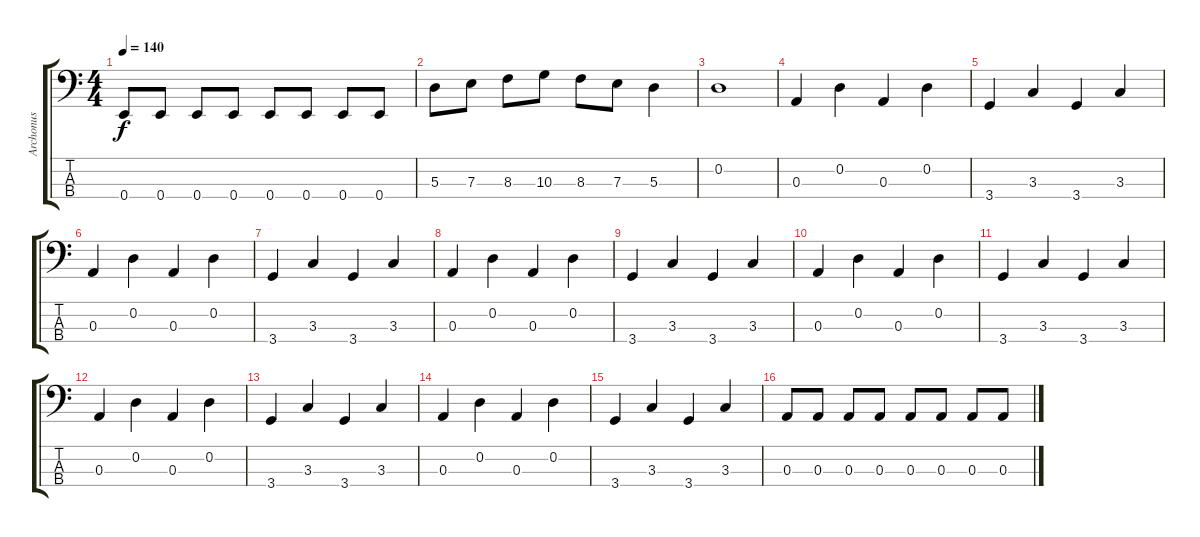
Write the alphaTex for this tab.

\track ("Archonus" "Archonus") {instrument electricbasspick}
\staff {score tabs}
\tuning (G2 D2 A1 E1) {hide}
\ts (4 4)
\tempo 140
\clef f4
\ks c
0.4.8{dy f} 0.4.8 0.4.8 0.4.8 0.4.8 0.4.8 0.4.8 0.4.8 |
5.3.8 7.3.8 8.3.8 10.3.8 8.3.8 7.3.8 5.3.4 |
0.2.1 |
0.3.4 0.2.4 0.3.4 0.2.4 |
3.4.4 3.3.4 3.4.4 3.3.4 |
0.3.4 0.2.4 0.3.4 0.2.4 |
3.4.4 3.3.4 3.4.4 3.3.4 |
0.3.4 0.2.4 0.3.4 0.2.4 |
3.4.4 3.3.4 3.4.4 3.3.4 |
0.3.4 0.2.4 0.3.4 0.2.4 |
3.4.4 3.3.4 3.4.4 3.3.4 |
0.3.4 0.2.4 0.3.4 0.2.4 |
3.4.4 3.3.4 3.4.4 3.3.4 |
0.3.4 0.2.4 0.3.4 0.2.4 |
3.4.4 3.3.4 3.4.4 3.3.4 |
0.3.8 0.3.8 0.3.8 0.3.8 0.3.8 0.3.8 0.3.8 0.3.8
